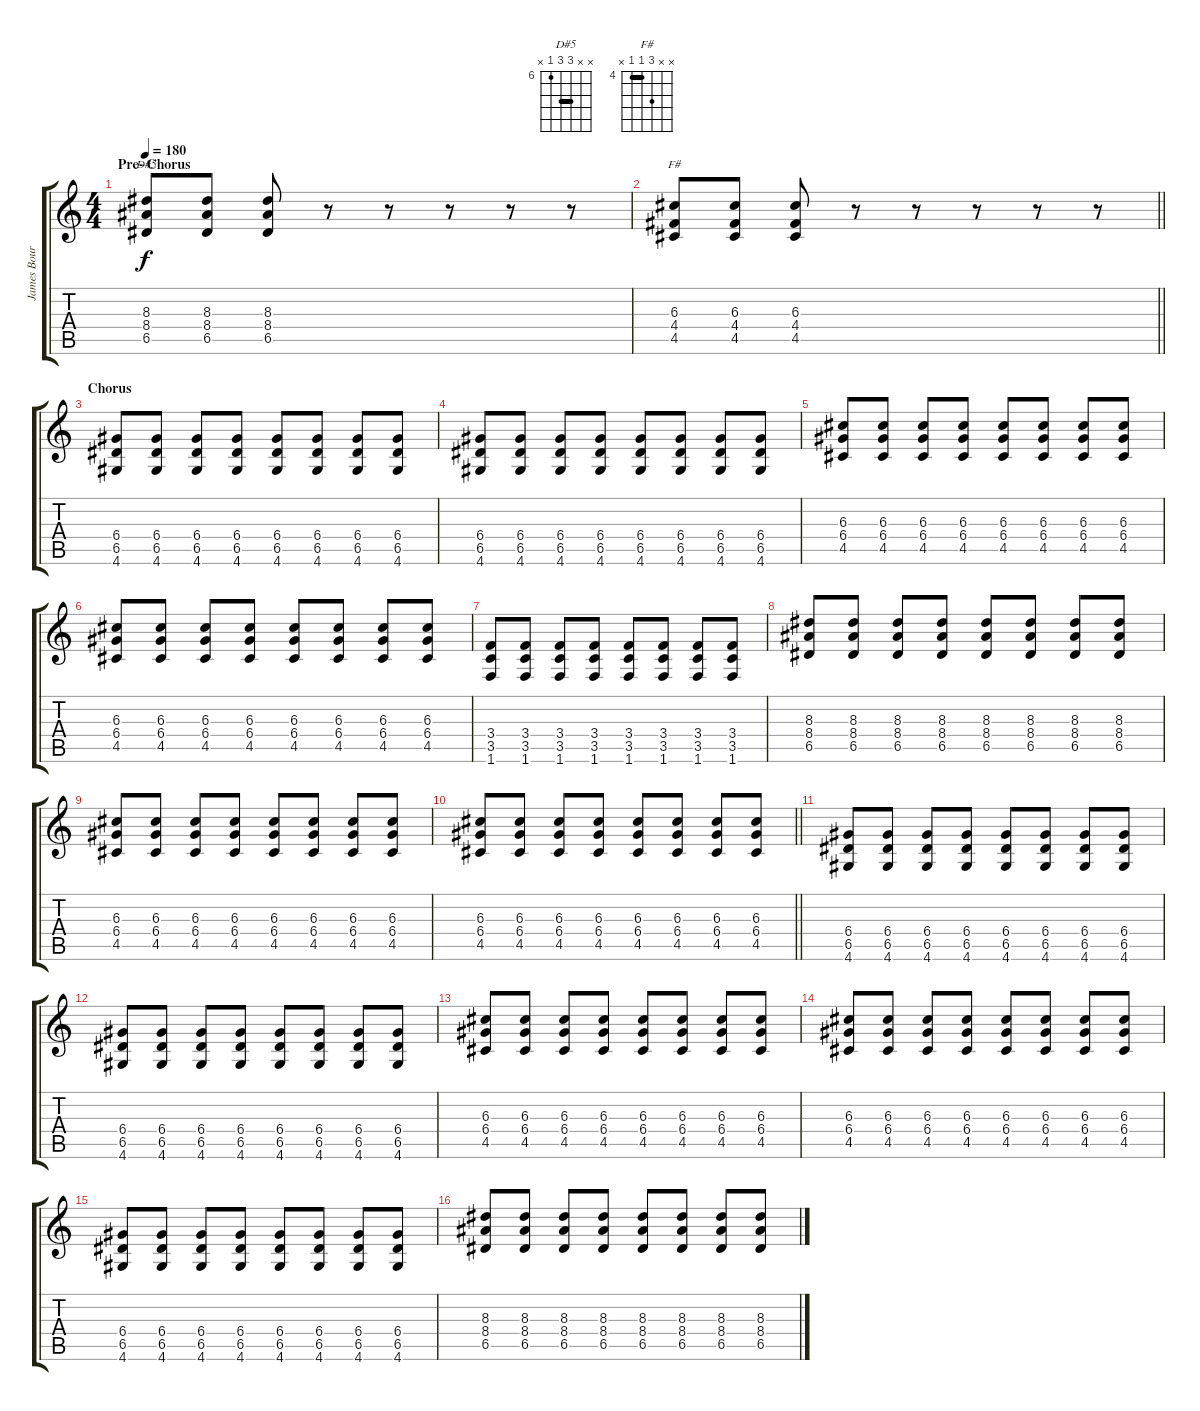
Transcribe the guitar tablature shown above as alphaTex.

\track ("James Bourne" "James Bour") {instrument distortionguitar}
\staff {score tabs}
\tuning (E4 B3 G3 D3 A2 E2) {hide}
\chord ("D#5" x x 8 8 6 x) {firstfret 6 barre 8}
\chord ("F#" x x 6 4 4 x) {firstfret 4 barre 4}
\ts (4 4)
\section ("" "Pre- Chorus")
\tempo 180
\clef g2
\ks c
(8.3 8.4 6.5).8{ch "D#5" dy f} (8.3 8.4 6.5).8 (8.3 8.4 6.5).8 r.8 r.8 r.8 r.8 r.8 |
\barLineRight lightlight
(6.3 4.4 4.5).8{ch "F#"} (6.3 4.4 4.5).8 (6.3 4.4 4.5).8 r.8 r.8 r.8 r.8 r.8 |
\section ("" "Chorus")
(6.4 6.5 4.6).8 (6.4 6.5 4.6).8 (6.4 6.5 4.6).8 (6.4 6.5 4.6).8 (6.4 6.5 4.6).8 (6.4 6.5 4.6).8 (6.4 6.5 4.6).8 (6.4 6.5 4.6).8 |
(6.4 6.5 4.6).8 (6.4 6.5 4.6).8 (6.4 6.5 4.6).8 (6.4 6.5 4.6).8 (6.4 6.5 4.6).8 (6.4 6.5 4.6).8 (6.4 6.5 4.6).8 (6.4 6.5 4.6).8 |
(6.3 6.4 4.5).8 (6.3 6.4 4.5).8 (6.3 6.4 4.5).8 (6.3 6.4 4.5).8 (6.3 6.4 4.5).8 (6.3 6.4 4.5).8 (6.3 6.4 4.5).8 (6.3 6.4 4.5).8 |
(6.3 6.4 4.5).8 (6.3 6.4 4.5).8 (6.3 6.4 4.5).8 (6.3 6.4 4.5).8 (6.3 6.4 4.5).8 (6.3 6.4 4.5).8 (6.3 6.4 4.5).8 (6.3 6.4 4.5).8 |
(3.4 3.5 1.6).8 (3.4 3.5 1.6).8 (3.4 3.5 1.6).8 (3.4 3.5 1.6).8 (3.4 3.5 1.6).8 (3.4 3.5 1.6).8 (3.4 3.5 1.6).8 (3.4 3.5 1.6).8 |
(8.3 8.4 6.5).8 (8.3 8.4 6.5).8 (8.3 8.4 6.5).8 (8.3 8.4 6.5).8 (8.3 8.4 6.5).8 (8.3 8.4 6.5).8 (8.3 8.4 6.5).8 (8.3 8.4 6.5).8 |
(6.3 6.4 4.5).8 (6.3 6.4 4.5).8 (6.3 6.4 4.5).8 (6.3 6.4 4.5).8 (6.3 6.4 4.5).8 (6.3 6.4 4.5).8 (6.3 6.4 4.5).8 (6.3 6.4 4.5).8 |
\barLineRight lightlight
(6.3 6.4 4.5).8 (6.3 6.4 4.5).8 (6.3 6.4 4.5).8 (6.3 6.4 4.5).8 (6.3 6.4 4.5).8 (6.3 6.4 4.5).8 (6.3 6.4 4.5).8 (6.3 6.4 4.5).8 |
(6.4 6.5 4.6).8 (6.4 6.5 4.6).8 (6.4 6.5 4.6).8 (6.4 6.5 4.6).8 (6.4 6.5 4.6).8 (6.4 6.5 4.6).8 (6.4 6.5 4.6).8 (6.4 6.5 4.6).8 |
(6.4 6.5 4.6).8 (6.4 6.5 4.6).8 (6.4 6.5 4.6).8 (6.4 6.5 4.6).8 (6.4 6.5 4.6).8 (6.4 6.5 4.6).8 (6.4 6.5 4.6).8 (6.4 6.5 4.6).8 |
(6.3 6.4 4.5).8 (6.3 6.4 4.5).8 (6.3 6.4 4.5).8 (6.3 6.4 4.5).8 (6.3 6.4 4.5).8 (6.3 6.4 4.5).8 (6.3 6.4 4.5).8 (6.3 6.4 4.5).8 |
(6.3 6.4 4.5).8 (6.3 6.4 4.5).8 (6.3 6.4 4.5).8 (6.3 6.4 4.5).8 (6.3 6.4 4.5).8 (6.3 6.4 4.5).8 (6.3 6.4 4.5).8 (6.3 6.4 4.5).8 |
(6.4 6.5 4.6).8 (6.4 6.5 4.6).8 (6.4 6.5 4.6).8 (6.4 6.5 4.6).8 (6.4 6.5 4.6).8 (6.4 6.5 4.6).8 (6.4 6.5 4.6).8 (6.4 6.5 4.6).8 |
(8.3 8.4 6.5).8 (8.3 8.4 6.5).8 (8.3 8.4 6.5).8 (8.3 8.4 6.5).8 (8.3 8.4 6.5).8 (8.3 8.4 6.5).8 (8.3 8.4 6.5).8 (8.3 8.4 6.5).8
